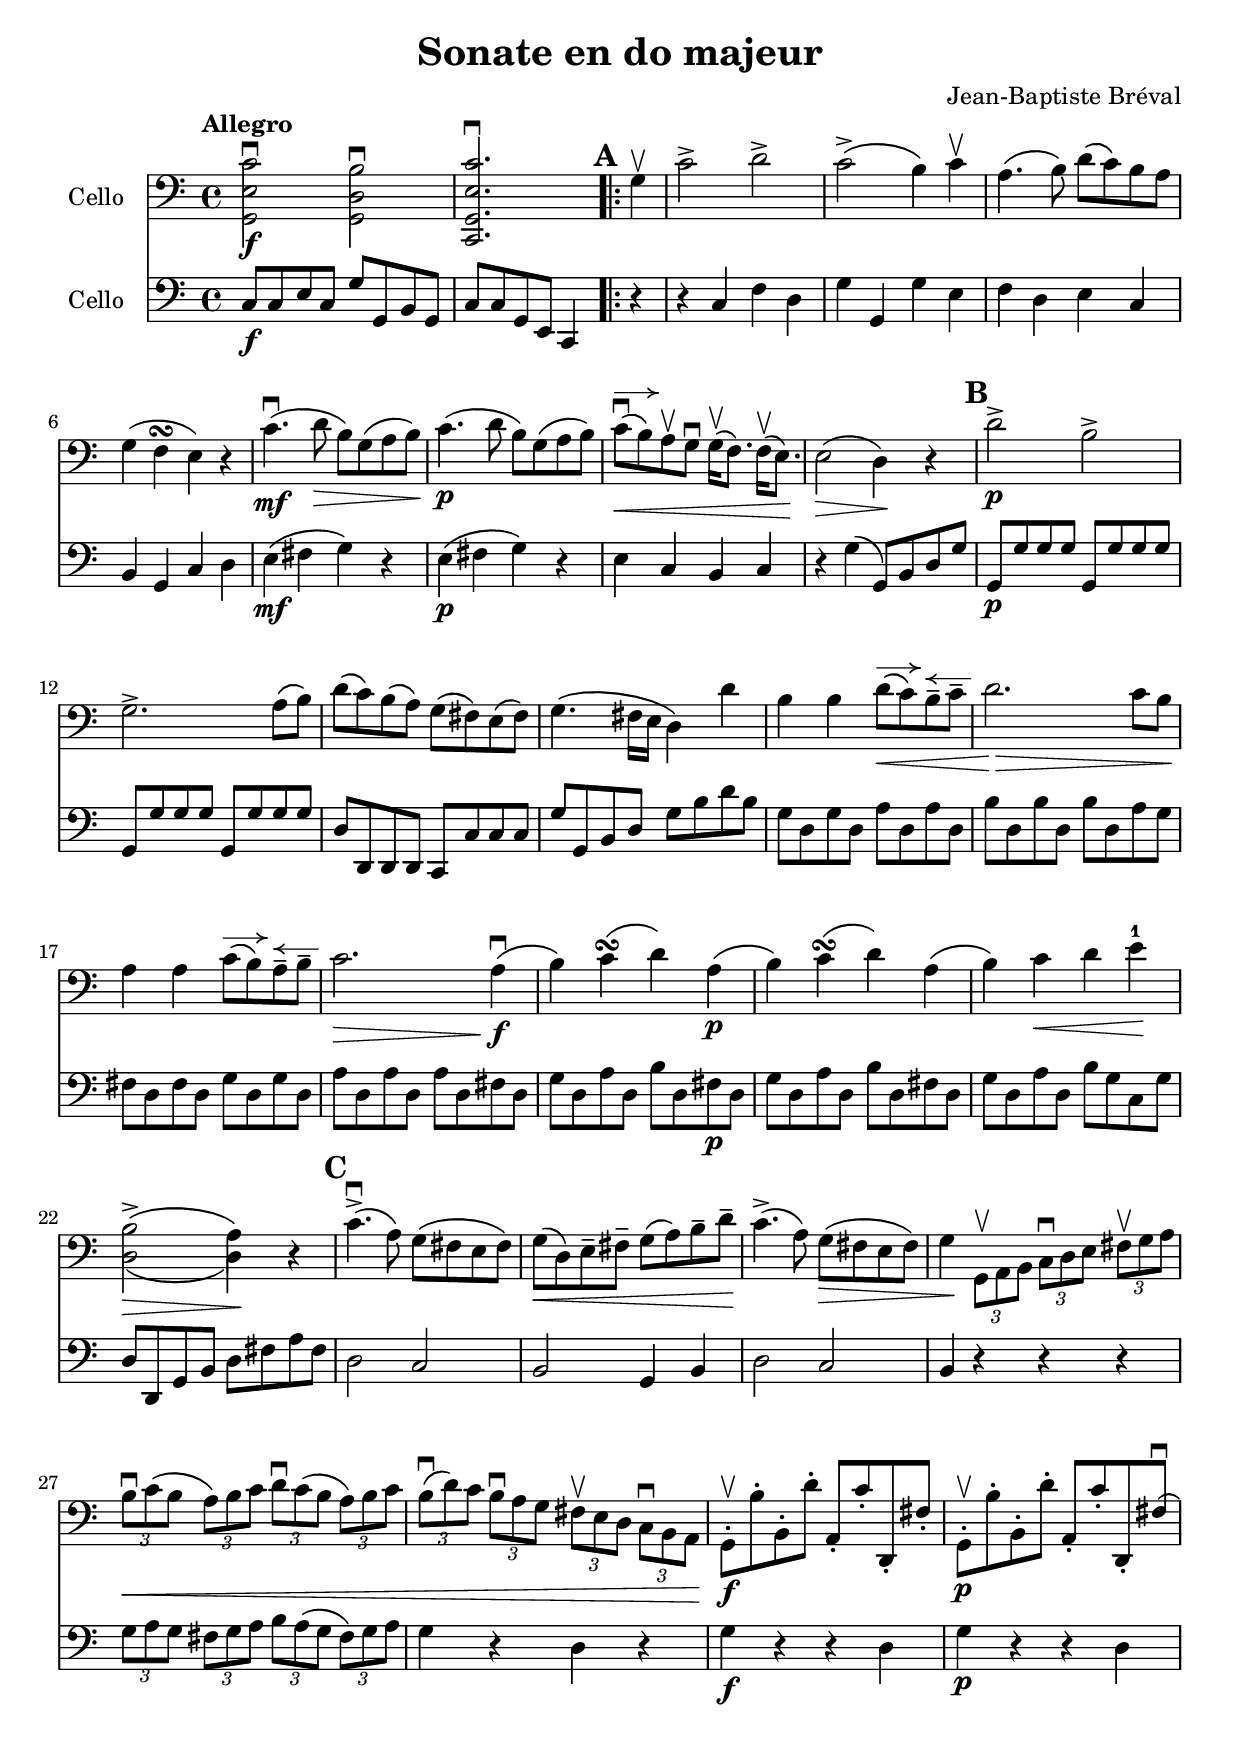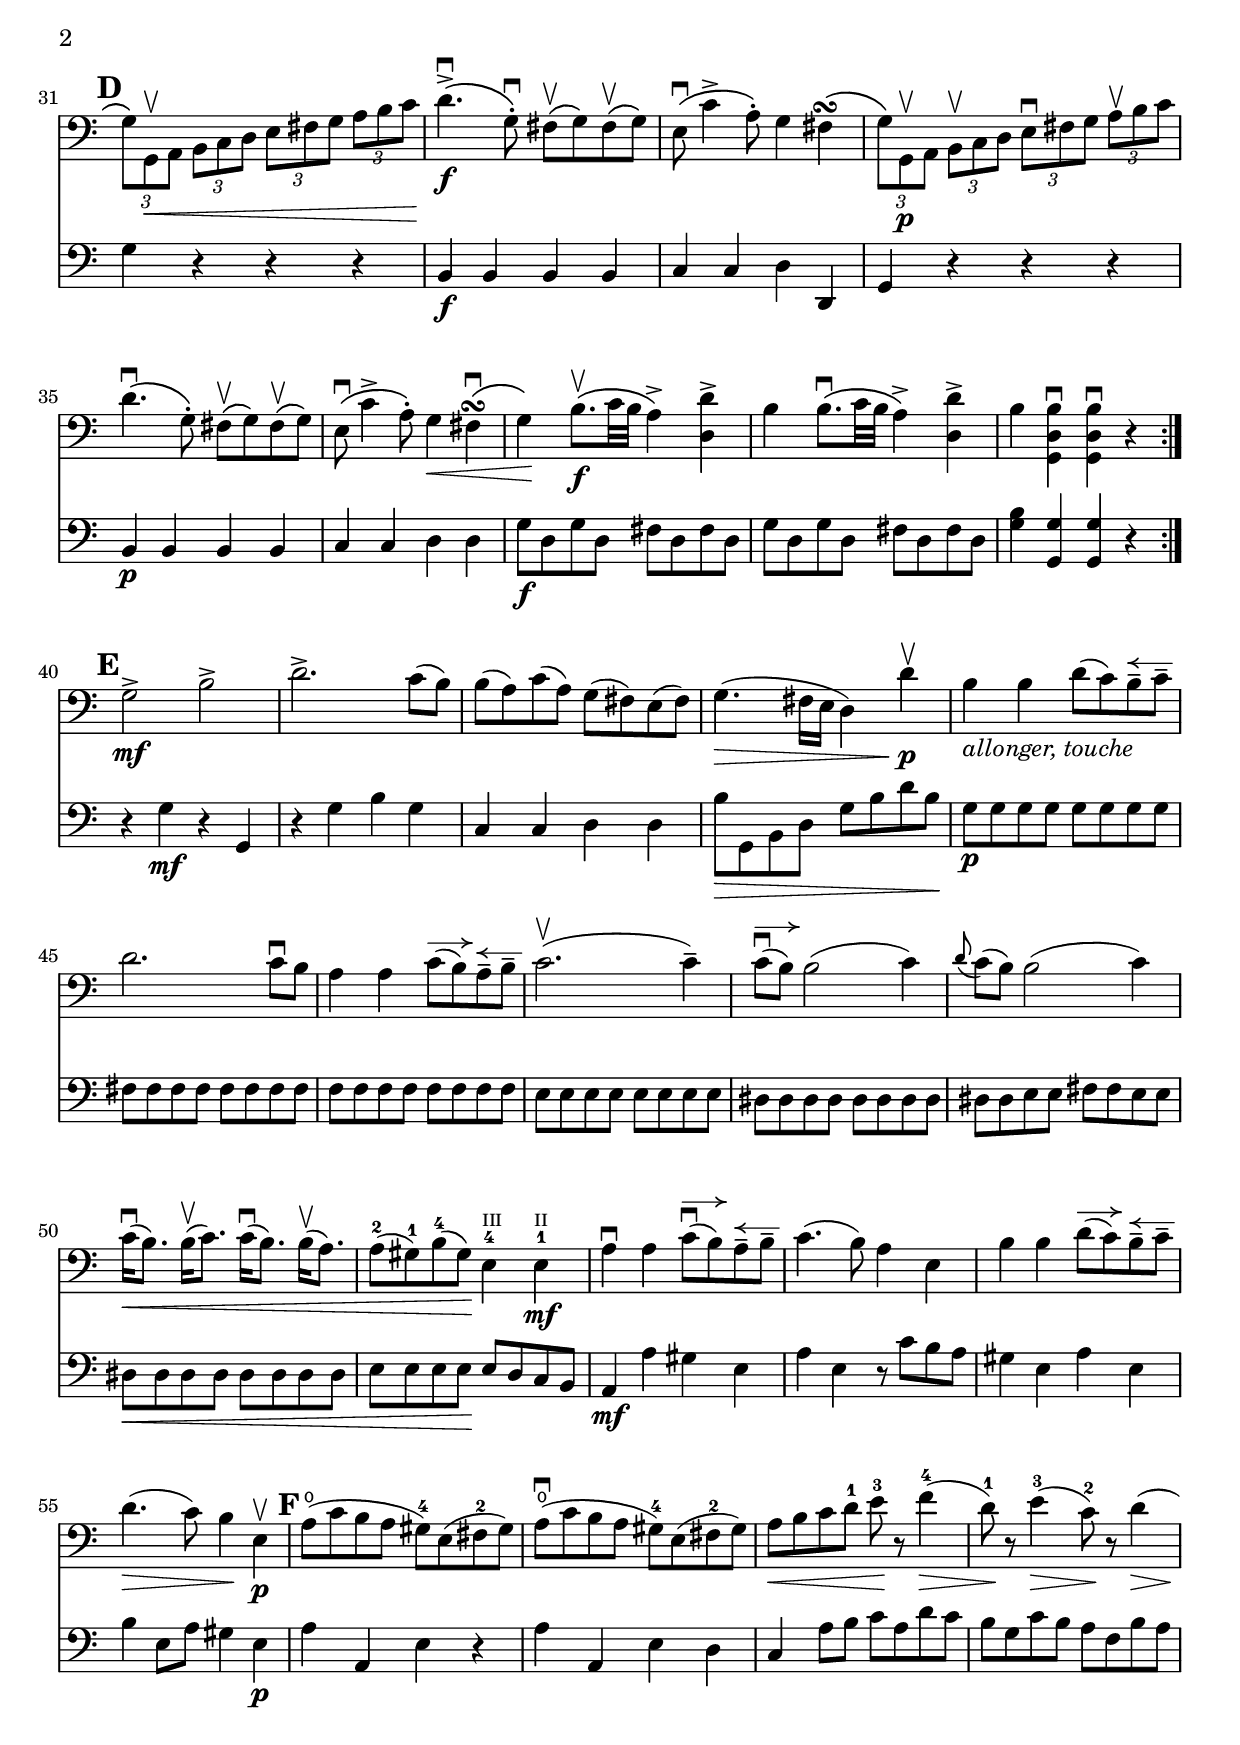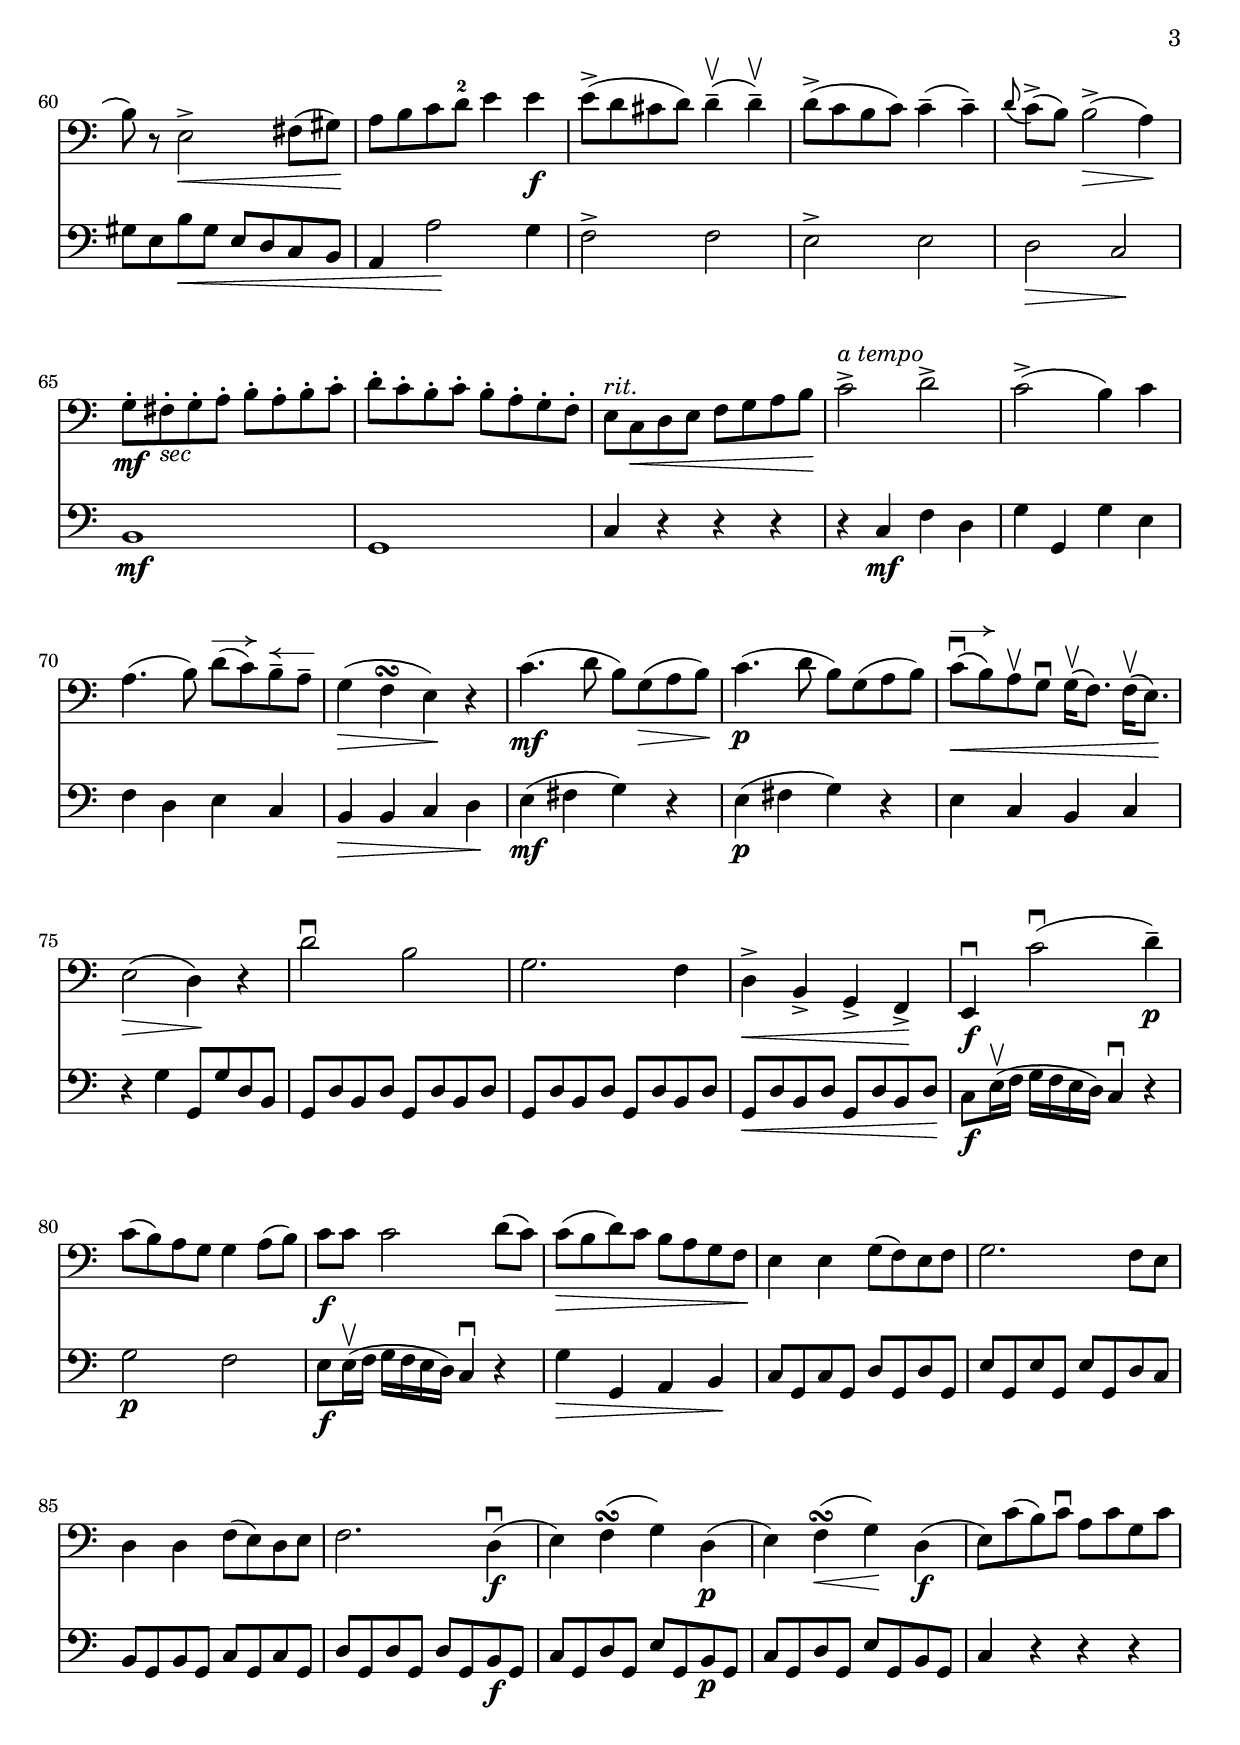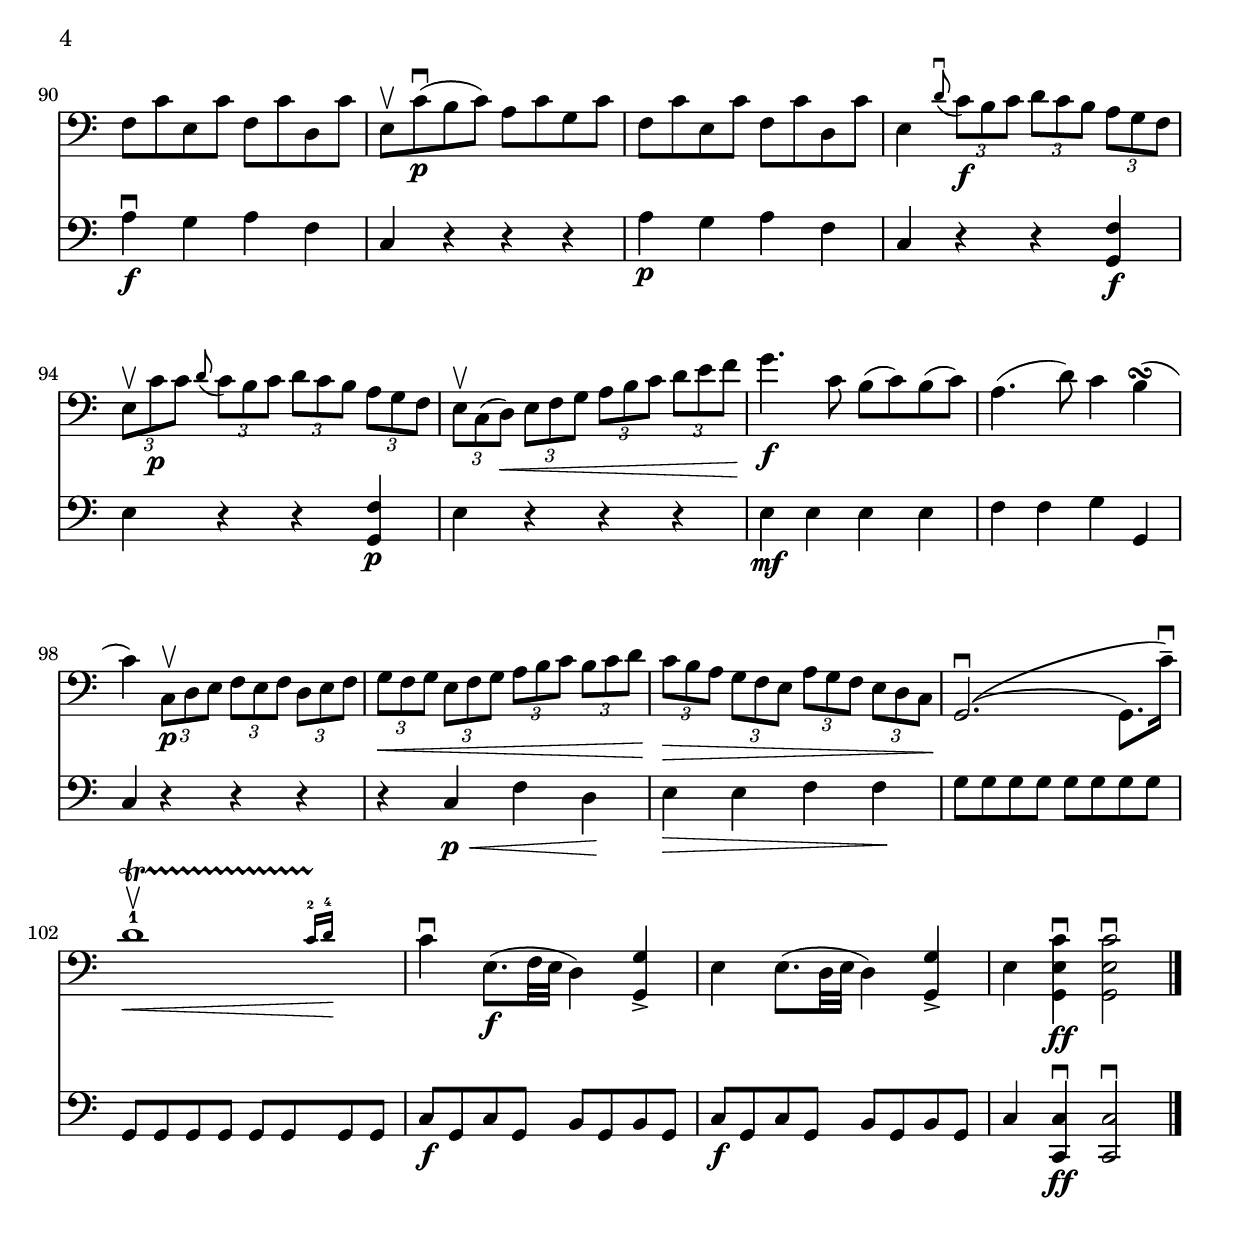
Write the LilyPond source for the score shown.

#(set-global-staff-size 21)

\version "2.18.2"

\header {
  title = "Sonate en do majeur"
  composer = "Jean-Baptiste Bréval"
}

\language "italiano"

allonger = \markup {
  \center-column {
    \combine
    \draw-line #'(-4 . 0)
    \arrow-head #X #RIGHT ##f
  }
}

retenir = \markup {
  \center-column {
    \concat{
      \arrow-head #X #LEFT ##f
      \hspace #-1
      \draw-line #'(-4 . 0)
    }
  }
}

\score {
  <<
    \new Staff
    \with {instrumentName = #"Cello "}
    {
      \override Hairpin.to-barline = ##f
      \tempo Allegro
      \time 4/4
      \key do \major
      \clef bass
      << sol,2\f mi2 do'2\downbow >>
      << sol,2 re2 si2\downbow >>                         % 1'
      << do,2. sol,2. mi2. do'2.\downbow >>               % 2'
      \repeat volta 2 {
        \mark \default
        \partial 4
        sol4\upbow                                        % 1
        do'2-> re'2->                                     % 2
        do'2->\(si4\) do'4\upbow                          % 3
        la4.\(si8\) re'8\(do'8\) si8 la8                  % 4
        sol4\(fa4\turn mi4\) r4                           % 5
        do'4.\mf\downbow\(re'8\> si8\) sol8\(la8 si8\!\)  % 6
        do'4.\p\(re'8 si8\) sol8\(la8 si8\)               % 7
        do'8\downbow^\allonger\<\(si8\)
        la8\upbow sol8\downbow
        sol16\upbow\(fa8.\) fa16\upbow\(mi8.\)\!          % 8
        mi2\>\(re4\)\! r4                                 % 9
        \mark \default
        re'2->\p si2->                                    % 10
        sol2.-> la8\(si8\)                                % 11
        re'8\(do'8\) si\(la8\) sol8\(fad8\) mi8\(fad8\)   % 12
        sol4.\(fad16 mi16 re4\) re'4                      % 13
        si4 si4 re'8^\allonger\<\(do'8\)
        si8\tenuto^\retenir do'8\tenuto                   % 14
        re'2.\!\> do'8 si8\!                              % 15
        la4 la4 do'8^\allonger\(si8\)
        la8\tenuto^\retenir si8\tenuto                    % 16
        do'2.\> la4\!\downbow\f\(                         % 17
        si4\) do'4\turn\(re'4\) la4\p\(                   % 18
        si4\) do'4\turn\(re'4\) la4\(                     % 19
        si4\) do'4\< re'4 mi'4-1\!                        % 20
        << {\stemDown si2->\(la4\)}\\
           {re2\>\(re4\)\!} >>
        r4                                                % 21
        \mark \default
        do'4.->\downbow\(la8\) sol8\(fad8 mi8 fad8\)      % 22
        sol8\<\(re8\) mi8\tenuto fad8\tenuto
        sol8\(la8\) si8\tenuto re'8\tenuto\!              % 23
        do'4.->\(la8\) sol8\>\(fad8 mi8 fad8\)            % 24
        sol4\!
        \tupletDown
        \stemDown
        \tuplet 3/2 {sol,8\upbow la,8 si,8}
        \tuplet 3/2 {do8\downbow re8 mi8}
        \tuplet 3/2 {fad8\upbow sol8 la8}                 % 25
        \tuplet 3/2 {si8\downbow\< do'8\(si8}
        \tuplet 3/2 {la8\) si8 do'8}
        \tuplet 3/2 {re'8\downbow do'8\(si8}
        \tuplet 3/2 {la8\) si8 do'8}                      % 26
        \tuplet 3/2 {si8\downbow\(re'8\) do'8}
        \tuplet 3/2 {si8\downbow la8 sol8}
        \tuplet 3/2 {fad8\upbow mi8 re8}
        \tuplet 3/2 {do8\downbow si,8 la,8\!}             % 27
        \stemNeutral
        sol,8\staccato\f\upbow si8\staccato
        si,8\staccato re'8\staccato
        la,8\staccato do'8\staccato
        re,8\staccato fad8\staccato                       % 28
        sol,8\staccato\p\upbow si8\staccato
        si,8\staccato re'8\staccato
        la,8\staccato do'8\staccato
        re,8\staccato fad8\downbow\(                      % 29
        \mark \default
        \stemDown
        \tuplet 3/2 {sol8\) sol,8\upbow\< la,8}
        \tuplet 3/2 {si,8 do8 re8}
        \tuplet 3/2 {mi8 fad8 sol8}
        \tuplet 3/2 {la8 si8 do'8\!}                      % 30
        \stemNeutral
        re'4.->\downbow\f\(sol8\staccato\downbow\)
        fad8\upbow\(sol8\) fad8\upbow\(sol8\)             % 31
        mi8\downbow\(do'4-> la8\staccato\)
        sol4 fad4\turn\(                                  % 32
        \stemDown
        \tuplet 3/2 {sol8\) sol,8\p\upbow  la,8}
        \tuplet 3/2 {si,8\upbow do8 re8}
        \tuplet 3/2 {mi8\downbow fad8 sol8}
        \tuplet 3/2 {la8\upbow si8 do'8}                  % 33
        \stemNeutral
        re'4.\downbow\(sol8\staccato\)
        fad8\upbow\(sol8\) fad8\upbow\(sol8\)             % 34
        mi8\downbow\(do'4-> la8\staccato\)
        sol4\< fad4\downbow\turn\(                        % 35
        sol4\!\) si8.\f\upbow\(do'32 si32 la4->\)
        <<re4 re'4-> >>                                   % 36
        si4 si8.\downbow\(do'32 si32 la4->\)
        <<re4 re'4-> >>                                   % 37
        si4
        <<sol,4 re4 si4\downbow>>
        <<sol,4 re4 si4\downbow>> r4                      % 38
      }
      \mark \default
      sol2->\mf si2->                                     % 39
      re'2.-> do'8(si8)                                   % 40
      si8(la8) do'8(la8) sol8(fad8) mi8(fad8)             % 41
      sol4.\>(fad16 mi16 re4) re'4\p\upbow\!              % 42
      si4_\markup{\italic{allonger, touche}}
      si4 re'8(do'8)
      si8\tenuto^\retenir do'8\tenuto                     % 43
      re'2. do'8\downbow si8                              % 44
      la4 la4 do'8^\allonger(si8)
      la8\tenuto^\retenir si8\tenuto                      % 45
      do'2.\upbow(do'4\tenuto)                            % 46
      do'8^\allonger\downbow(si8) si2(do'4)               % 47
      \appoggiatura re'8 do'8(si8) si2(do'4)              % 48
      do'16\<\downbow(si8.) si16\upbow(do'8.)
      do'16\downbow(si8.) si16\upbow(la8.)                % 49
      la8-2(sold8-1) si8-4(sold8)\!
      mi4-4^\markup{\teeny III}
      mi4-1^\markup{\teeny II}\mf                         % 50
      la4\downbow la4
      do'8\downbow^\allonger(si8)
      la8\tenuto^\retenir si8\tenuto                      % 51
      do'4.(si8) la4 mi4                                  % 52
      si4 si4 re'8^\allonger(do'8)
      si8\tenuto^\retenir do'8\tenuto                     % 53
      re'4.\>(do'8) si4\! mi4\upbow\p                     % 54
      \mark \default
      la8\open(do'8 si8 la8 sold8-4)
      mi8(fad8-2 sold8)                                   % 55
      la8\downbow\open(do'8 si8 la8 sold8-4)
      mi8(fad8-2 sold8)                                   % 56
      la8\< si8 do'8 re'8-1 mi'8-3\!
      r8 fa'4-4\>(                                        % 57
      re'8-1)\! r8 mi'4-3\>(do'8-2)\! r8 re'4\>(          % 58
      si8)\! r8 mi2->\< fad8(sold8)\!                     % 59
      la8 si8 do'8 re'8-2 mi'4\! mi'4\f                   % 60
      mi'8->(re'8 dod'8 re'8)
      re'4\upbow\tenuto(re'4\upbow\tenuto)                % 61
      re'8->(do'8 si8 do'8) do'4\tenuto(do'4\tenuto)      % 62
      \appoggiatura re'8 do'8->(si8) si2->\>(la4)\!       % 63
      sol8\mf\staccato fad8\staccato_\markup{\italic sec}
      sol8\staccato la8\staccato
      si8\staccato la8\staccato
      si8\staccato do'8\staccato                          % 64
      re'8\staccato do'8\staccato
      si8\staccato do'8\staccato
      si8\staccato la8\staccato
      sol8\staccato fa8\staccato                          % 65
      mi8^\markup{\italic "rit."}
      do8\<re8 mi8 fa8 sol8 la8 si8\!                     % 66
      do'2->^\markup{\italic "a tempo"} re'2->            % 67
      do'2->(si4) do'4                                    % 68
      la4.(si8) re'8^\allonger(do'8)
      si8\tenuto^\retenir la8\tenuto                      % 69
      sol4\>(fa\turn mi4)\! r4                            % 70
      do'4.\mf(re'8 si8) sol8\>(la8 si8)\!                % 71
      do'4.\p(re'8 si8) sol8(la 8 si8)                    % 72
      do'8\downbow^\allonger\<\(si8\)
      la8\upbow sol8\downbow
      sol16\upbow\(fa8.\) fa16\upbow\(mi8.\)\!            % 73
      mi2\>\(re4\)\! r4                                   % 74
      re'2\downbow si2                                    % 75
      sol2. fa4                                           % 76
      re4->\< si,4-> sol,4-> fa,4->\!                     % 77
      mi,4\f\downbow do'2\downbow(re'4\tenuto\p)          % 78
      do'8(si8) la8 sol8 sol4 la8(si8)                    % 79
      do'8\f do'8 do'2 re'8(do'8)                         % 80
      do'8\>(si8 re'8) do'8 si8 la8 sol8 fa8\!            % 81
      mi4 mi4 sol8(fa8) mi8 fa8                           % 82
      sol2. fa8 mi8                                       % 83
      re4 re4 fa8(mi8) re8 mi8                            % 84
      fa2. re4\f\downbow(                                 % 85
      mi4) fa4\turn(sol4) re4\p(                          % 86
      mi4) fa4\turn\<(sol4)\! re4\f(                      % 87
      mi8) do'8(si8) do'8\downbow la8 do'8 sol8 do'8      % 88
      fa8 do'8 mi8 do'8 fa8 do'8 re8 do'8                 % 89
      mi8\upbow do'8\p\downbow(si8 do'8)
      la8 do'8 sol8 do'8                                  % 90
      fa8 do'8 mi8 do'8 fa8 do'8 re8 do'8                 % 91
      mi4
      \appoggiatura re'8\downbow
      \tuplet 3/2 {do'8\f si8 do'8}
      \tuplet 3/2 {re'8 do'8 si8}
      \tuplet 3/2 {la8 sol8 fa8}                          % 92
      \tuplet 3/2 {mi8\upbow do'8\p do'8}
      \appoggiatura re'8
      \tuplet 3/2 {do'8 si8 do'8}
      \tuplet 3/2 {re'8 do'8 si8}
      \tuplet 3/2 {la8 sol8 fa8}                          % 93
      \tuplet 3/2 {mi8\upbow do8(re8)\<}
      \tuplet 3/2 {mi8 fa8 sol8}
      \tuplet 3/2 {la8 si8 do'8}
      \tuplet 3/2 {re'8 mi'8 fa'8\!}                      % 94
      sol'4.\f do'8 si8(do'8) si8(do'8)                   % 95
      la4.(re'8) do'4 si4\turn(                           % 96
      do'4)
      \tuplet 3/2 {do8\p\upbow re8 mi8}
      \tuplet 3/2 {fa8 mi8 fa8}
      \tuplet 3/2 {re8 mi8 fa8}                           % 97
      \tuplet 3/2 {sol8\< fa8 sol8}
      \tuplet 3/2 {mi8 fa8 sol8}
      \tuplet 3/2 {la8 si8 do'8}
      \tuplet 3/2 {si8 do'8 re'8\!}                       % 98
      \tuplet 3/2 {do'8\> si8 la8}
      \tuplet 3/2 {sol8 fa8 mi8}
      \tuplet 3/2 {la8 sol8 fa8}
      \tuplet 3/2 {mi8 re8 do8\!}                         % 99
      sol,2.\downbow\((sol,8.) do'16\tenuto\downbow\)     % 100
      \afterGrace re'1-1\startTrillSpan\upbow\<
      {do'16-2 re'16-4\stopTrillSpan\!}                   % 101
      do'4\downbow mi8.\f(fa32 mi32 re4)
      <<sol,4-> sol4>>                                    % 102
      mi4 mi8.(re32 mi32 re4)
      <<sol,4-> sol4>>                                    % 103
      mi4
      <<sol,4\ff mi4 do'4\downbow>>
      <<sol,2 mi2 do'2\downbow>>                          % 103
      \bar "|."
    }

    \new Staff
    \with {instrumentName = #"Cello "}
    {
      \override Hairpin.to-barline = ##f
      \time 4/4
      \key do \major
      \clef bass
      do8\f do8 mi8 do8 sol8 sol,8 si,8 sol,8             % 1'
      do8 do8 sol,8 mi,8 do,4                             % 2'
      \repeat volta 2 {
        \partial 4
        r4                                                % 1
        r4 do4 fa4 re4                                    % 2
        sol4 sol,4 sol4 mi4                               % 3
        fa4 re4 mi4 do4                                   % 4
        si,4 sol,4 do4 re4                                % 5
        mi4\mf\(fad4 sol4\) r4                            % 6
        mi4\p\(fad4 sol4\) r4                             % 7
        mi4 do4 si,4 do4                                  % 8
        r4 sol4\(sol,8\) si,8 re8 sol8                    % 9
        sol,8\p sol8 sol8 sol8 sol,8 sol8 sol8 sol8       % 10
        sol,8 sol8 sol8 sol8 sol,8 sol8 sol8 sol8         % 11
        re8 re,8 re,8 re,8 do,8 do8 do8 do8               % 12
        sol8 sol,8 si,8 re8 sol8 si8 re'8 si8             % 13
        sol8 re8 sol8 re8 la8 re8 la8 re8                 % 14
        si8 re8 si8 re8 si8 re8 la8 sol8                  % 15
        fad8 re8 fad8 re8 sol8 re8 sol8 re8               % 16
        la8 re8 la8 re8 la8 re8 fad8 re8                  % 17
        sol8 re8 la8 re8 si8 re8 fad8\p re8               % 18
        sol8 re8 la8 re8 si8 re8 fad8 re8                 % 19
        sol8 re8 la8 re8 si8 sol8 do8 sol8                % 20
        re8 re,8 sol,8 si,8 re8 fad8 la8 fad8             % 21
        re2 do2                                           % 22
        si,2 sol,4 si,4                                   % 23
        re2 do2                                           % 24
        si,4 r4 r4 r4                                     % 25
        \tuplet 3/2 {sol8 la8 sol8}
        \tuplet 3/2 {fad8 sol8 la8}
        \tuplet 3/2 {si8 la8\(sol8}
        \tuplet 3/2 {fad8\) sol8 la8}                     % 26
        sol4 r4 re4 r4                                    % 27
        sol4\f r4 r4 re4                                  % 28
        sol4\p r4 r4 re4                                  % 29
        sol4 r4 r4 r4                                     % 30
        si,4\f si,4 si,4 si,4                             % 31
        do4 do4 re4 re,4                                  % 32
        sol,4 r4 r4 r4                                    % 33
        si,4\p si,4 si,4 si,4                             % 34
        do4 do4 re4 re4                                   % 35
        sol8\f re8 sol8 re8 fad8 re8 fad8 re8             % 36
        sol8 re8 sol8 re8 fad8 re8 fad8 re8               % 37
        <<sol4 si4>> <<sol,4 sol4>> <<sol,4 sol4>> r4     % 38
      }
      r4 sol4\mf r4 sol,4                                 % 39
      r4 sol4 si4 sol4                                    % 40
      do4 do4 re4 re4                                     % 41
      si8\> sol,8 si,8 re8 sol8 si8 re'8 si8\!            % 42
      sol8\p sol8 sol8 sol8 sol8 sol8 sol8 sol8           % 43
      fad8 fad8 fad8 fad8 fad8 fad8 fad8 fad8             % 44
      fa8 fa8 fa8 fa8 fa8 fa8 fa8 fa8                     % 45
      mi8 mi8 mi8 mi8 mi8 mi8 mi8 mi8                     % 46
      red8 red8 red8 red8 red8 red8 red8 red8             % 47
      red8 red8 mi8 mi8 fad8 fad8 mi8 mi8                 % 48
      red8\< red8 red8 red8 red8 red8 red8 red8           % 49
      mi8 mi8 mi8 mi8\! mi8 re8 do8 si,8                  % 50
      la,4\mf la4 sold4 mi4                               % 51
      la4 mi4 r8 do'8 si8 la8                             % 52
      sold4 mi4 la4 mi4                                   % 53
      si4 mi8 la8 sold4 mi4\p                             % 54
      la4 la,4 mi4 r4                                     % 55
      la4 la,4 mi4 re4                                    % 56
      do4 la8 si8 do'8 la8 re'8 do'8                      % 57
      si8 sol8 do'8 si8 la8 fa8 si8 la8                   % 58
      sold8 mi8 si8\< sold8 mi8 re8 do8 si,8              % 59
      la,4 la2\! sol4                                     % 60
      fa2-> fa2                                           % 61
      mi2-> mi2                                           % 62
      re2\> do2\!                                         % 63
      si,1\mf                                             % 64
      sol,1                                               % 65
      do4 r4 r4 r4                                        % 66
      r4 do4\mf fa4 re4                                   % 67
      sol4 sol,4 sol4 mi4                                 % 68
      fa4 re4 mi4 do4                                     % 69
      si,4\> si,4 do4 re4\!                               % 70
      mi4\mf(fad4 sol4) r4                                % 71
      mi4\p(fad4 sol4) r4                                 % 72
      mi4 do4 si,4 do4                                    % 73
      r4 sol4 sol,8 sol8 re8 si,8                         % 74
      sol,8 re8 si,8 re8 sol,8 re8 si,8 re8               % 75
      sol,8 re8 si,8 re8 sol,8 re8 si,8 re8               % 76
      sol,8\<re8 si,8 re8 sol,8 re8 si,8 re8\!            % 77
      do8\f mi16\upbow(fa16 sol16 fa16 mi16 re16)
      do4\downbow r4                                      % 78
      sol2\p fa2                                          % 79
      mi8\f mi16\upbow(fa16 sol16 fa16 mi16 re16)
      do4\downbow r4                                      % 80
      sol4\> sol,4 la,4 si,4\!                            % 81
      do8 sol,8 do8 sol,8 re8 sol,8 re8 sol,8             % 82
      mi8 sol,8 mi8 sol,8 mi8 sol,8 re8 do8               % 83
      si,8 sol,8 si,8 sol,8 do8 sol,8 do8 sol,8           % 84
      re8 sol,8 re8 sol,8 re8 sol,8 si,8\f sol,8          % 85
      do8 sol,8 re8 sol,8 mi8 sol,8 si,8\p sol,8          % 86
      do8 sol,8 re8 sol,8 mi8 sol,8 si,8 sol,8            % 87
      do4 r4 r4 r4                                        % 88
      la4\f\downbow sol4 la4 fa4                          % 89
      do4 r4 r4 r4                                        % 90
      la4\p sol4 la4 fa4                                  % 91
      do4 r4 r4 <<sol,4\f fa4>>                           % 92
      mi4 r4 r4 <<sol,4\p fa4>>                           % 93
      mi4 r4 r4 r4                                        % 94
      mi4\mf mi4 mi4 mi4                                  % 95
      fa4 fa4 sol4 sol,4                                  % 96
      do4 r4 r4 r4                                        % 97
      r4 do4\p\< fa4 re4\!                                % 98
      mi4\> mi4 fa4 fa4\!                                 % 99
      sol8 sol8 sol8 sol8 sol8 sol8 sol8 sol8             % 100
      sol,8 sol,8 sol,8 sol,8 sol,8 sol,8 sol,8 sol,8     % 101
      do8\f sol,8 do8 sol,8 si,8 sol,8 si,8 sol,8         % 102
      do8\f sol,8 do8 sol,8 si,8 sol,8 si,8 sol,8         % 103
      do4
      <<do,4\ff do4\downbow>>
      <<do,2 do2\downbow>>                                % 104
      \bar "|."
    }
  >>
}
